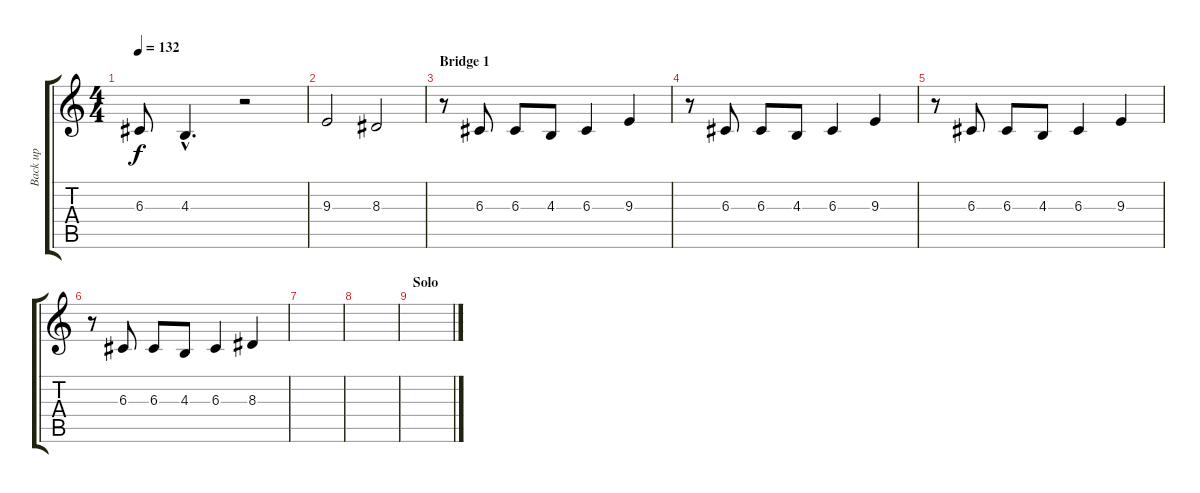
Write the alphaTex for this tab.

\track ("Back up" "Back up") {instrument sopranosax}
\staff {score tabs}
\tuning (E4 B3 G3 D3 A2 E2) {hide}
\ts (4 4)
\tempo 132
\clef g2
\ks c
6.3.8{dy f} 4.3{hac}.4{d} r.2 |
9.3.2 8.3.2 |
\section ("" "Bridge 1")
r.8 6.3.8 6.3.8 4.3.8 6.3.4 9.3.4 |
r.8 6.3.8 6.3.8 4.3.8 6.3.4 9.3.4 |
r.8 6.3.8 6.3.8 4.3.8 6.3.4 9.3.4 |
r.8 6.3.8 6.3.8 4.3.8 6.3.4 8.3.4 |
|
|
\section ("" "Solo")
